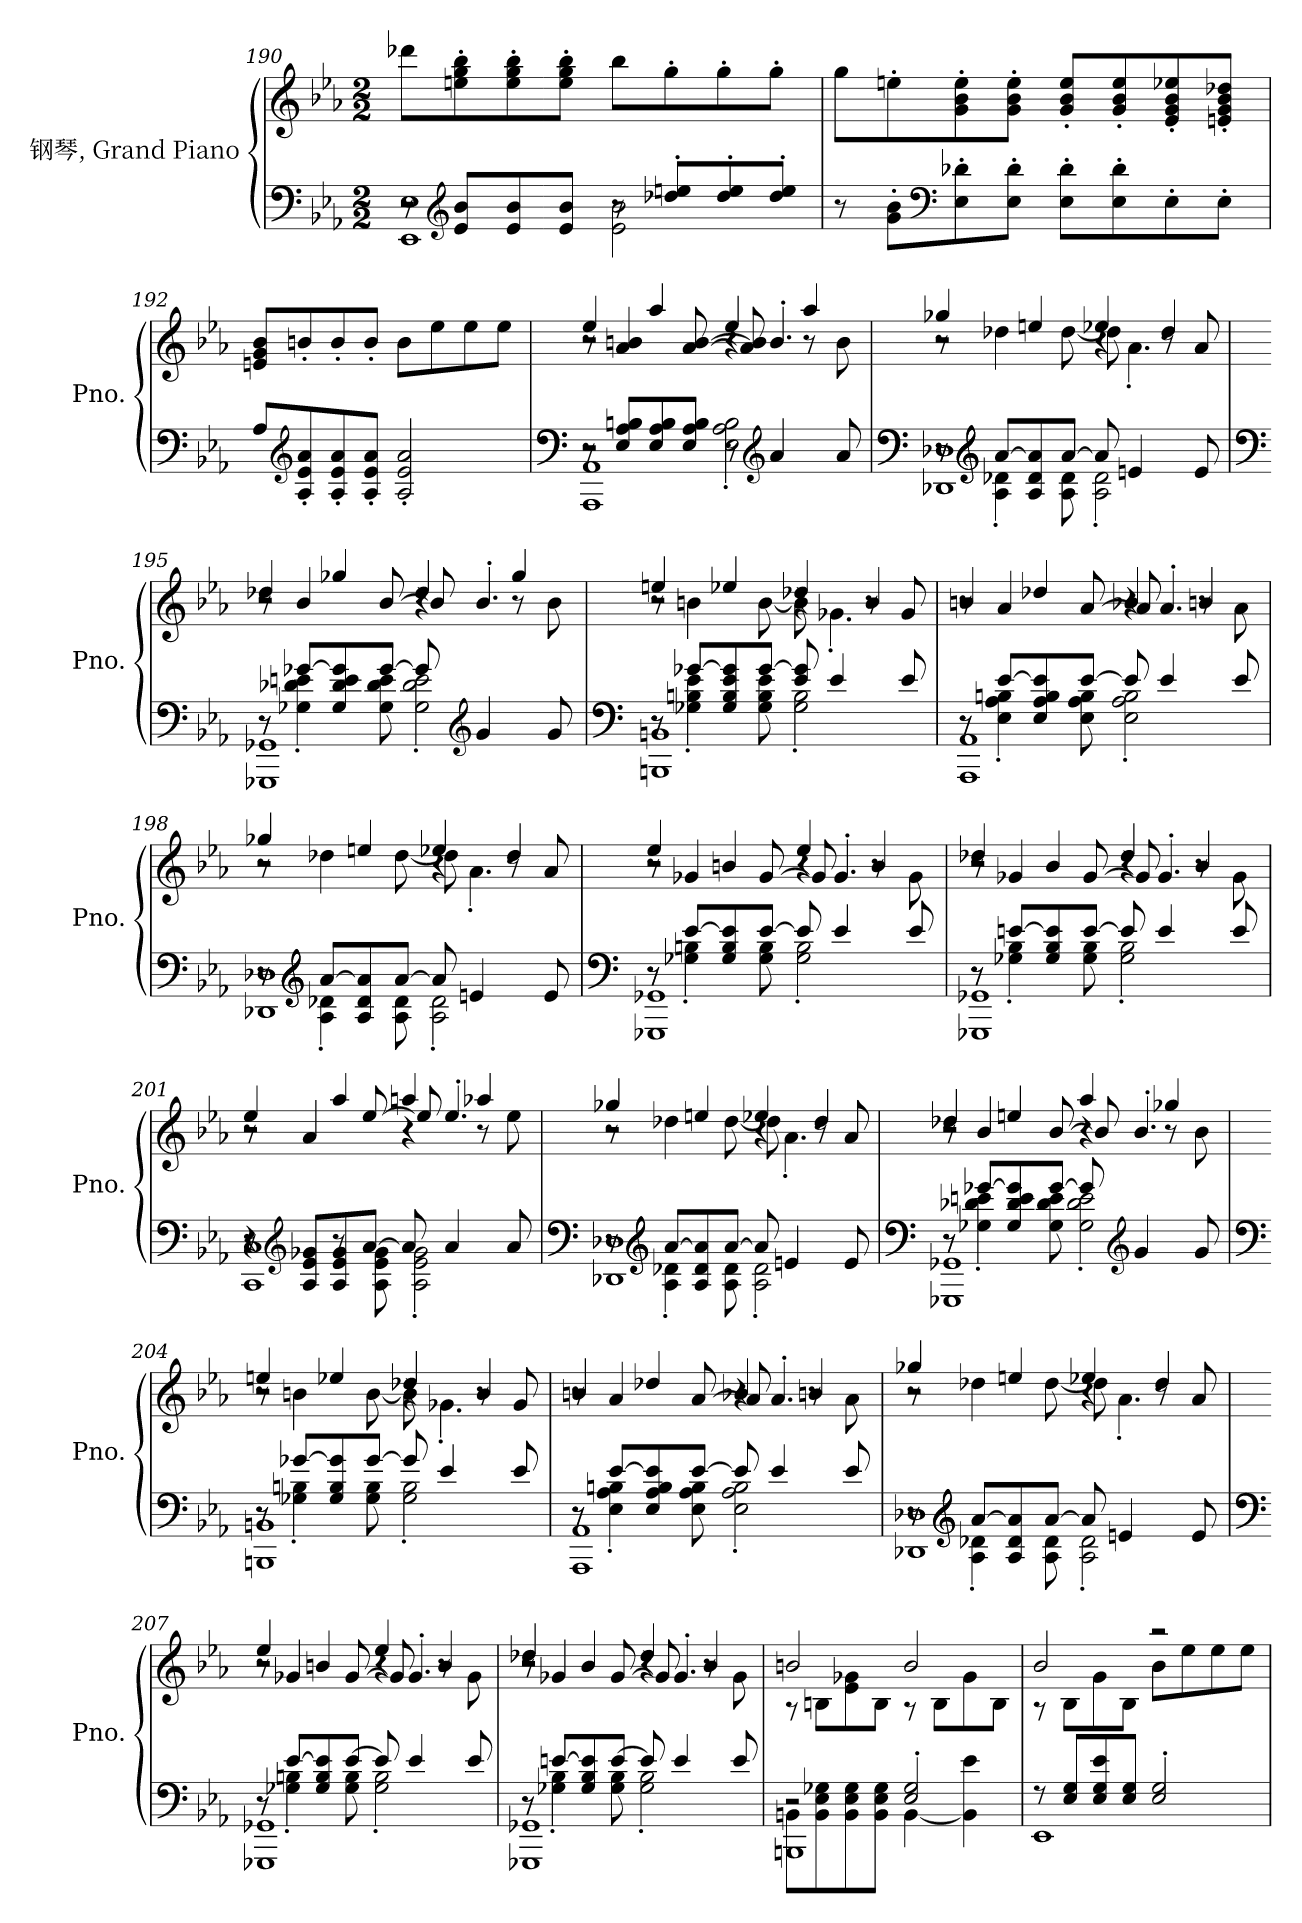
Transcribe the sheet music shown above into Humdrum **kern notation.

**kern	**kern
*part1	*part1
*staff2	*staff1
*I"钢琴, Grand Piano	*
*I'Pno.	*
!!LO:LB:g=z
*clefF4	*clefG2
*k[b-e-a-]	*k[b-e-a-]
*M2/2	*M2/2
*MM85	*MM85
=190	=190
*^	*
*	*^	*
8r	2r	1EE- 1E-	8ddd-X\L
*clefG2	*	*	*
*	*	*	*MM110
8e-/ 8b-/L	.	.	8een\' 8gg\' 8bb-\'
*	*	*	*MM120
8e-/ 8b-/	.	.	8ee\' 8gg\' 8bb-\'
8e-/ 8b-/J	.	.	8ee\' 8gg\' 8bb-\'J
*	*	*	*MM110
8r	2e-\ 2b-\	.	8bb-\L
*	*	*	*MM125
8dd-X/' 8een/'L	.	.	8gg'\
8dd-/' 8ee/'	.	.	8gg'\
8dd-/' 8ee/'J	.	.	8gg'\J
*v	*v	*v	*
=191	=191
*	*MM110
8r	8gg\L
*	*MM120
8g\' 8b-\'L	8een'\
*clefF4	*
*	*MM130
8E-\' 8d-X\'	8g\' 8b-\' 8ee\'
8E-\' 8d-\'J	8g\' 8b-\' 8ee\'J
*	*MM120
8E-\' 8d-\'L	8g/' 8b-/' 8ee/'L
*	*MM130
8E-\' 8d-\'	8g/' 8b-/' 8ee/'
*	*MM120
8E-'\	8e-/' 8g/' 8b-/' 8ee-X/'
*	*MM100
8E-'\J	8en/' 8g/' 8b-/' 8dd-X/'J
=192	=192
8A-/L	8en/ 8g/ 8b-/L
*clefG2	*
*	*MM120
8A-/' 8e-/' 8a-/'	8bn'/
8A-/' 8e-/' 8a-/'	8b'/
*	*MM100
8A-/' 8e-/' 8a-/'J	8b'/J
*	*MM90
2A-/' 2e-/' 2a-/'	8b\L
*	*MM110
.	8ee-\
*	*MM120
.	8ee-\
*	*MM96
.	8ee-\J
!!LO:PB:g=z
=193	=193
*clefF4	*
*^	*^
*	*^	*	*^
8r	2r	1AAA- 1AA-	4ee-/	2r	8r
*	*	*	*MM130	*	*
8E-/ 8A-/ 8Bn/L	.	.	.	.	4a-/ 4bn/
8E-/ 8A-/ 8B/	.	.	4aa-/	.	.
8E-/ 8A-/ 8B/J	.	.	.	.	[8a-/ [8b/
8r	2E-\' 2A-\' 2B\'	.	4ee-/	4r	8a-/] 8b/]
*clefG2	*	*	*	*	*
4a-/	.	.	.	.	4.b'/
.	.	.	4aa-/	8r	.
8a-/	.	.	.	8b\	.
=194	=194	=194	=194	=194	=194
*clefF4	*	*	*	*	*
*	*	*	*MM90	*	*
8r	8r	1DD-X 1D-X	4gg-X/	8r	2r
*clefG2	*	*	*	*	*
*	*	*	*MM130	*	*
[8a-/L	4A-\' 4d-X\'	.	.	4dd-X\	.
8A-/ 8d-/ 8a-/]	.	.	4een/	.	.
[8a-/J	8A-\ 8d-\	.	.	[8dd-\	.
8a-/]	2A-\' 2d-\'	.	4ee-X/	8dd-\]	4r
4en/	.	.	.	4.a-'\	.
.	.	.	4dd-/	.	8r
8e/	.	.	.	.	8a-/
!!LO:LB:g=z	!!	!!
=195	=195	=195	=195	=195	=195
*clefF4	*	*	*	*	*
*	*	*	*MM110	*	*
8r	8r	1GGG-X 1GG-X	4dd-X/	2r	8r
*	*	*	*MM130	*	*
[8g-X/L	4G-X\' 4d-X\' 4en\'	.	.	.	4b-/
8G-/ 8d-/ 8e/ 8g-/]	.	.	4gg-X/	.	.
[8g-/J	8G-\ 8d-\ 8e\	.	.	.	[8b-/
8g-/]	2G-\' 2d-\' 2e\'	.	4dd-/	4r	8b-/]
*clefG2	*	*	*	*	*
4g-/	.	.	.	.	4.b-'/
.	.	.	4gg-/	8r	.
8g-/	.	.	.	8b-\	.
=196	=196	=196	=196	=196	=196
*clefF4	*	*	*	*	*
*	*	*	*MM90	*	*
8r	8r	1BBBn 1BBn	4een/	8r	2r
*	*	*	*MM130	*	*
[8g-X/L	4G-X\' 4Bn\' 4e-\'	.	.	4bn\	.
8G-/ 8B/ 8e-/ 8g-/]	.	.	4ee-X/	.	.
[8g-/J	8G-\ 8B\ 8e-\	.	.	[8b\	.
8e-/ 8g-/]	2G-\' 2B\'	.	4dd-X/	8b\]	4r
4e-/	.	.	.	4.g-X'\	.
.	.	.	4b/	.	8r
8e-/	.	.	.	.	8g-/
!!LO:LB:g=z	!!	!!
=197	=197	=197	=197	=197	=197
*	*	*	*MM85	*	*
8r	8r	1AAA- 1AA-	4bn/	2r	8r
*	*	*	*MM120	*	*
[8e-/L	4E-\' 4A-\' 4Bn\'	.	.	.	4a-/
*	*	*	*MM130	*	*
8E-/ 8A-/ 8B/ 8e-/]	.	.	4dd-X/	.	.
[8e-/J	8E-\ 8A-\ 8B\	.	.	.	[8a-/
8e-/]	2E-\' 2A-\' 2B\'	.	4b-X/	4r	8a-/]
4e-/	.	.	.	.	4.a-'/
*	*	*	*MM120	*	*
.	.	.	4bn/	8r	.
8e-/	.	.	.	8a-\	.
=198	=198	=198	=198	=198	=198
*	*	*	*MM110	*	*
8r	8r	1DD-X 1D-X	4gg-X/	8r	2r
*clefG2	*	*	*	*	*
[8a-/L	4A-\' 4d-X\'	.	.	4dd-X\	.
*	*	*	*MM130	*	*
8A-/ 8d-/ 8a-/]	.	.	4een/	.	.
[8a-/J	8A-\ 8d-\	.	.	[8dd-\	.
8a-/]	2A-\' 2d-\'	.	4ee-X/	8dd-\]	4r
4en/	.	.	.	4.a-'\	.
.	.	.	4dd-/	.	8r
8e/	.	.	.	.	8a-/
!!LO:LB:g=z	!!	!!
=199	=199	=199	=199	=199	=199
*clefF4	*	*	*	*	*
*	*	*	*MM120	*	*
8r	8r	1GGG-X 1GG-X	4ee-/	2r	8r
[8e-/L	4G-X\' 4Bn\'	.	.	.	4g-X/
*	*	*	*MM130	*	*
8G-/ 8B/ 8e-/]	.	.	4bn/	.	.
[8e-/J	8G-\ 8B\	.	.	.	[8g-/
8e-/]	2G-\' 2B\'	.	4ee-/	4r	8g-/]
4e-/	.	.	.	.	4.g-'/
.	.	.	4b/	8r	.
8e-/	.	.	.	8g-\	.
=200	=200	=200	=200	=200	=200
8r	8r	1GGG-X 1GG-X	4dd-X/	2r	8r
[8en/L	4G-X\' 4B-\'	.	.	.	4g-X/
8G-/ 8B-/ 8e/]	.	.	4b-/	.	.
[8e/J	8G-\ 8B-\	.	.	.	[8g-/
8e/]	2G-\' 2B-\'	.	4dd-/	4r	8g-/]
4e/	.	.	.	.	4.g-'/
.	.	.	4b-/	8r	.
*	*	*	*MM110	*	*
8e/	.	.	.	8g-\	.
!!LO:LB:g=z	!!	!!
=201	=201	=201	=201	=201	=201
*	*	*	*MM85	*	*
8r	4r	1CC 1C	4ee-/	2r	8r
*clefG2	*	*	*	*	*
*	*	*	*MM120	*	*
8A-/ 8e-/ 8g-X/L	.	.	.	.	4a-/
*	*	*	*MM130	*	*
8A-/ 8e-/ 8g-/	8r	.	4aa-/	.	.
[8a-/J	8A-\ 8e-\ 8g-\	.	.	.	[8ee-/
*	*	*	*MM110	*	*
8a-/]	2A-\' 2e-\' 2g-\'	.	4aan/	4r	8ee-/]
*	*	*	*MM130	*	*
4a-/	.	.	.	.	4.ee-'/
.	.	.	4aa-X/	8r	.
8a-/	.	.	.	8ee-\	.
=202	=202	=202	=202	=202	=202
*clefF4	*	*	*	*	*
8r	8r	1DD-X 1D-X	4gg-X/	8r	2r
*clefG2	*	*	*	*	*
[8a-/L	4A-\' 4d-X\'	.	.	4dd-X\	.
8A-/ 8d-/ 8a-/]	.	.	4een/	.	.
[8a-/J	8A-\ 8d-\	.	.	[8dd-\	.
8a-/]	2A-\' 2d-\'	.	4ee-X/	8dd-\]	4r
4en/	.	.	.	4.a-'\	.
.	.	.	4dd-/	.	8r
8e/	.	.	.	.	8a-/
!!LO:LB:g=z	!!	!!
=203	=203	=203	=203	=203	=203
*clefF4	*	*	*	*	*
8r	8r	1GGG-X 1GG-X	4dd-X/	2r	8r
*	*	*	*MM120	*	*
[8g-X/L	4G-X\' 4d-X\' 4en\'	.	.	.	4b-/
*	*	*	*MM130	*	*
8G-/ 8d-/ 8e/ 8g-/]	.	.	4een/	.	.
[8g-/J	8G-\ 8d-\ 8e\	.	.	.	[8b-/
*	*	*	*MM110	*	*
8g-/]	2G-\' 2d-\' 2e\'	.	4aa-/	4r	8b-/]
*clefG2	*	*	*	*	*
*	*	*	*MM130	*	*
4g-/	.	.	.	.	4.b-'/
.	.	.	4gg-X/	8r	.
8g-/	.	.	.	8b-\	.
=204	=204	=204	=204	=204	=204
*clefF4	*	*	*	*	*
*	*	*	*MM96	*	*
8r	8r	1BBBn 1BBn	4een/	8r	2r
*	*	*	*MM110	*	*
[8g-X/L	4G-X\' 4Bn\'	.	.	4bn\	.
*	*	*	*MM130	*	*
8G-/ 8B/ 8g-/]	.	.	4ee-X/	.	.
[8g-/J	8G-\ 8B\	.	.	[8b\	.
8g-/]	2G-\' 2B\'	.	4dd-X/	8b\]	4r
4e-/	.	.	.	4.g-X'\	.
.	.	.	4b/	.	8r
8e-/	.	.	.	.	8g-/
!!LO:PB:g=z	!!	!!
=205	=205	=205	=205	=205	=205
*	*	*	*MM110	*	*
8r	8r	1AAA- 1AA-	4bn/	2r	8r
[8e-/L	4E-\' 4A-\' 4Bn\'	.	.	.	4a-/
*	*	*	*MM130	*	*
8E-/ 8A-/ 8B/ 8e-/]	.	.	4dd-X/	.	.
[8e-/J	8E-\ 8A-\ 8B\	.	.	.	[8a-/
8e-/]	2E-\' 2A-\' 2B\'	.	4b-X/	4r	8a-/]
4e-/	.	.	.	.	4.a-'/
.	.	.	4bn/	8r	.
8e-/	.	.	.	8a-\	.
=206	=206	=206	=206	=206	=206
*	*	*	*MM96	*	*
8r	8r	1DD-X 1D-X	4gg-X/	8r	2r
*clefG2	*	*	*	*	*
*	*	*	*MM130	*	*
[8a-/L	4A-\' 4d-X\'	.	.	4dd-X\	.
8A-/ 8d-/ 8a-/]	.	.	4een/	.	.
[8a-/J	8A-\ 8d-\	.	.	[8dd-\	.
8a-/]	2A-\' 2d-\'	.	4ee-X/	8dd-\]	4r
4en/	.	.	.	4.a-'\	.
.	.	.	4dd-/	.	8r
8e/	.	.	.	.	8a-/
!!LO:LB:g=z	!!	!!
=207	=207	=207	=207	=207	=207
*clefF4	*	*	*	*	*
*	*	*	*MM120	*	*
8r	8r	1GGG-X 1GG-X	4ee-/	2r	8r
[8e-/L	4G-X\' 4Bn\'	.	.	.	4g-X/
*	*	*	*MM130	*	*
8G-/ 8B/ 8e-/]	.	.	4bn/	.	.
[8e-/J	8G-\ 8B\	.	.	.	[8g-/
8e-/]	2G-\' 2B\'	.	4ee-/	4r	8g-/]
4e-/	.	.	.	.	4.g-'/
.	.	.	4b/	8r	.
8e-/	.	.	.	8g-\	.
=208	=208	=208	=208	=208	=208
8r	8r	1GGG-X 1GG-X	4dd-X/	2r	8r
[8en/L	4G-X\' 4B-\'	.	.	.	4g-X/
8G-/ 8B-/ 8e/]	.	.	4b-/	.	.
[8e/J	8G-\ 8B-\	.	.	.	[8g-/
8e/]	2G-\' 2B-\'	.	4dd-/	4r	8g-/]
4e/	.	.	.	.	4.g-'/
.	.	.	4b-/	8r	.
*	*	*	*MM110	*	*
8e/	.	.	.	8g-\	.
*	*	*	*	*v	*v
=209	=209	=209	=209	=209
2r	8BBn\L	1BBBn	2bn/	8r
*	*	*	*MM130	*
.	8BB\ 8E-\ 8G-X\	.	.	8Bn\L
.	8BB\ 8E-\ 8G-\	.	.	8e-\ 8g-X\
.	8BB\ 8E-\ 8G-\J	.	.	8B\J
2E-/' 2G-/'	[4BB\	.	2b/	8r
.	.	.	.	8B\L
*	*	*	*MM120	*
.	4BB\] 4e-\	.	.	8g-\
*	*	*	*MM100	*
.	.	.	.	8B\J
*v	*v	*v	*	*
!!LO:LB:g=z	!!
=210	=210	=210
*	*MM96	*
*^	*	*
8r	1EE-	2b-/	8r
*	*	*MM120	*
8E-/ 8G/L	.	.	8B-\L
8E-/ 8G/ 8e-/	.	.	8g\
8E-/ 8G/J	.	.	8B-\J
*	*	*MM90	*
2E-/' 2G/'	.	2r	8b-\L
*	*	*MM120	*
.	.	.	8ee-\
.	.	.	8ee-\
.	.	.	8ee-\J
*v	*v	*	*
*	*v	*v
=	=
*-	*-
